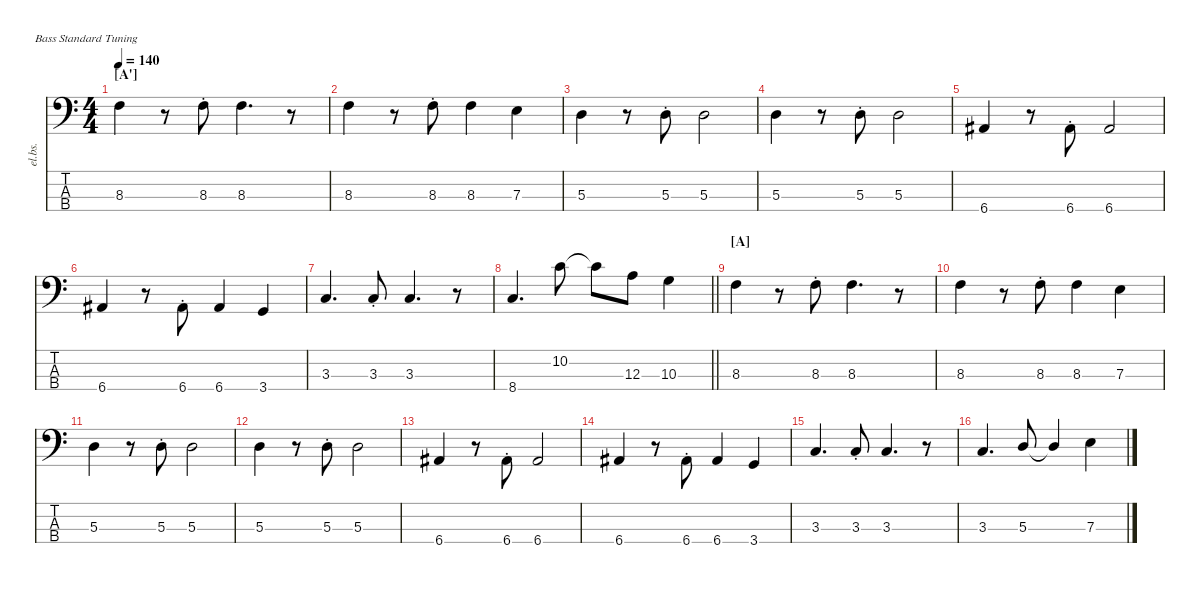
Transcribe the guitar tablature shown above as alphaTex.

\defaultSystemsLayout 4
\hideDynamics
\bracketExtendMode nobrackets
\track ("Electric Bass" "el.bs.") {mute instrument electricbassfinger}
\staff {score tabs}
\tuning (G2 D2 A1 E1)
\ts (4 4)
\section ("A'" "")
\tempo 140
\clef f4
\ks c
8.3.4{dy mf beam Down} r.8{beam Down} 8.3{st}.8{beam Down} 8.3.4{d beam Down} r.8{beam Down} |
8.3.4{beam Down} r.8{beam Down} 8.3{st}.8{beam Down} 8.3.4{beam Down} 7.3.4{beam Down} |
5.3.4{beam Down} r.8{beam Down} 5.3{st}.8{beam Down} 5.3.2{beam Down} |
5.3.4{beam Down} r.8{beam Down} 5.3{st}.8{beam Down} 5.3.2{beam Down} |
6.4{acc #}.4{beam Up} r.8{beam Down} 6.4{st acc #}.8{beam Up} 6.4{acc #}.2{beam Up} |
6.4{acc #}.4{beam Up} r.8{beam Down} 6.4{st acc #}.8{beam Up} 6.4{acc #}.4{beam Up} 3.4.4{beam Up} |
3.3.4{d beam Up} 3.3{st}.8{beam Up} 3.3.4{d beam Up} r.8{beam Down} |
\barLineRight lightlight
8.4.4{d beam Up} 10.2.8{beam Down} 10.2{t}.8{beam Down} 12.3.8{beam Down} 10.3.4{beam Down} |
\section ("A" "")
8.3.4{beam Down} r.8{beam Down} 8.3{st}.8{beam Down} 8.3.4{d beam Down} r.8{beam Down} |
8.3.4{beam Down} r.8{beam Down} 8.3{st}.8{beam Down} 8.3.4{beam Down} 7.3.4{beam Down} |
5.3.4{beam Down} r.8{beam Down} 5.3{st}.8{beam Down} 5.3.2{beam Down} |
5.3.4{beam Down} r.8{beam Down} 5.3{st}.8{beam Down} 5.3.2{beam Down} |
6.4{acc #}.4{beam Up} r.8{beam Down} 6.4{st acc #}.8{beam Up} 6.4{acc #}.2{beam Up} |
6.4{acc #}.4{beam Up} r.8{beam Down} 6.4{st acc #}.8{beam Up} 6.4{acc #}.4{beam Up} 3.4.4{beam Up} |
3.3.4{d beam Up} 3.3{st}.8{beam Up} 3.3.4{d beam Up} r.8{beam Down} |
3.3.4{d beam Up} 5.3.8{beam Up} 5.3{t}.4{beam Up} 7.3.4{beam Down}
